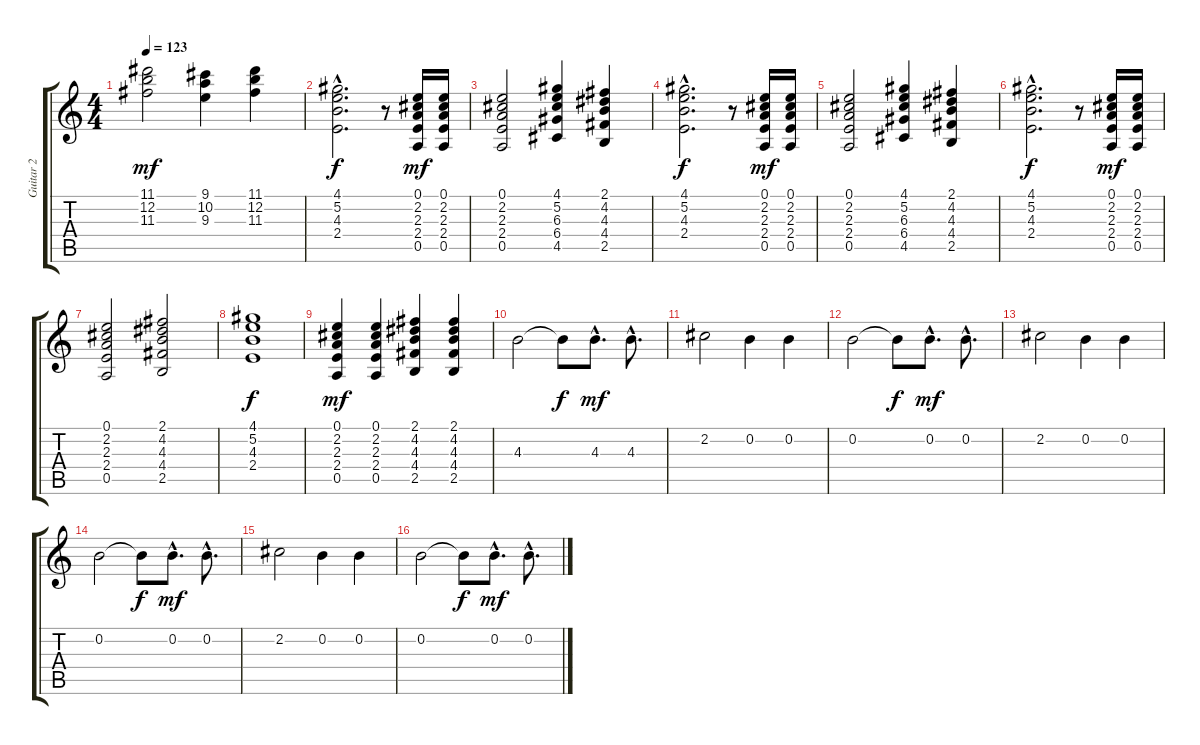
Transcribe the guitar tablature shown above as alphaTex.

\track ("Guitar 2" "Guitar 2") {instrument electricguitarclean}
\staff {score tabs}
\tuning (E4 B3 G3 D3 A2 E2) {hide}
\ts (4 4)
\tempo 123
\clef g2
\ks c
(11.1 12.2 11.3).2{dy mf} (9.1 10.2 9.3).4 (11.1 12.2 11.3).4 |
(4.1{hac} 5.2{hac} 4.3{hac} 2.4{hac}).2{d dy f} r.8 (0.1 2.2 2.3 2.4 0.5).16{dy mf} (0.1 2.2 2.3 2.4 0.5).16 |
(0.1 2.2 2.3 2.4 0.5).2 (4.1 5.2 6.3 6.4 4.5).4 (2.1 4.2 4.3 4.4 2.5).4 |
(4.1{hac} 5.2{hac} 4.3{hac} 2.4{hac}).2{d dy f} r.8 (0.1 2.2 2.3 2.4 0.5).16{dy mf} (0.1 2.2 2.3 2.4 0.5).16 |
(0.1 2.2 2.3 2.4 0.5).2 (4.1 5.2 6.3 6.4 4.5).4 (2.1 4.2 4.3 4.4 2.5).4 |
(4.1{hac} 5.2{hac} 4.3{hac} 2.4{hac}).2{d dy f} r.8 (0.1 2.2 2.3 2.4 0.5).16{dy mf} (0.1 2.2 2.3 2.4 0.5).16 |
(0.1 2.2 2.3 2.4 0.5).2 (2.1 4.2 4.3 4.4 2.5).2 |
(4.1 5.2 4.3 2.4).1{dy f} |
(0.1 2.2 2.3 2.4 0.5).4{dy mf} (0.1 2.2 2.3 2.4 0.5).4 (2.1 4.2 4.3 4.4 2.5).4 (2.1 4.2 4.3 4.4 2.5).4 |
4.3.2 4.3{t}.8{dy f} 4.3{hac}.8{d dy mf} 4.3{hac}.8{d} |
2.2.2 0.2.4 0.2.4 |
0.2.2 0.2{t}.8{dy f} 0.2{hac}.8{d dy mf} 0.2{hac}.8{d} |
2.2.2 0.2.4 0.2.4 |
0.2.2 0.2{t}.8{dy f} 0.2{hac}.8{d dy mf} 0.2{hac}.8{d} |
2.2.2 0.2.4 0.2.4 |
0.2.2 0.2{t}.8{dy f} 0.2{hac}.8{d dy mf} 0.2{hac}.8{d}
